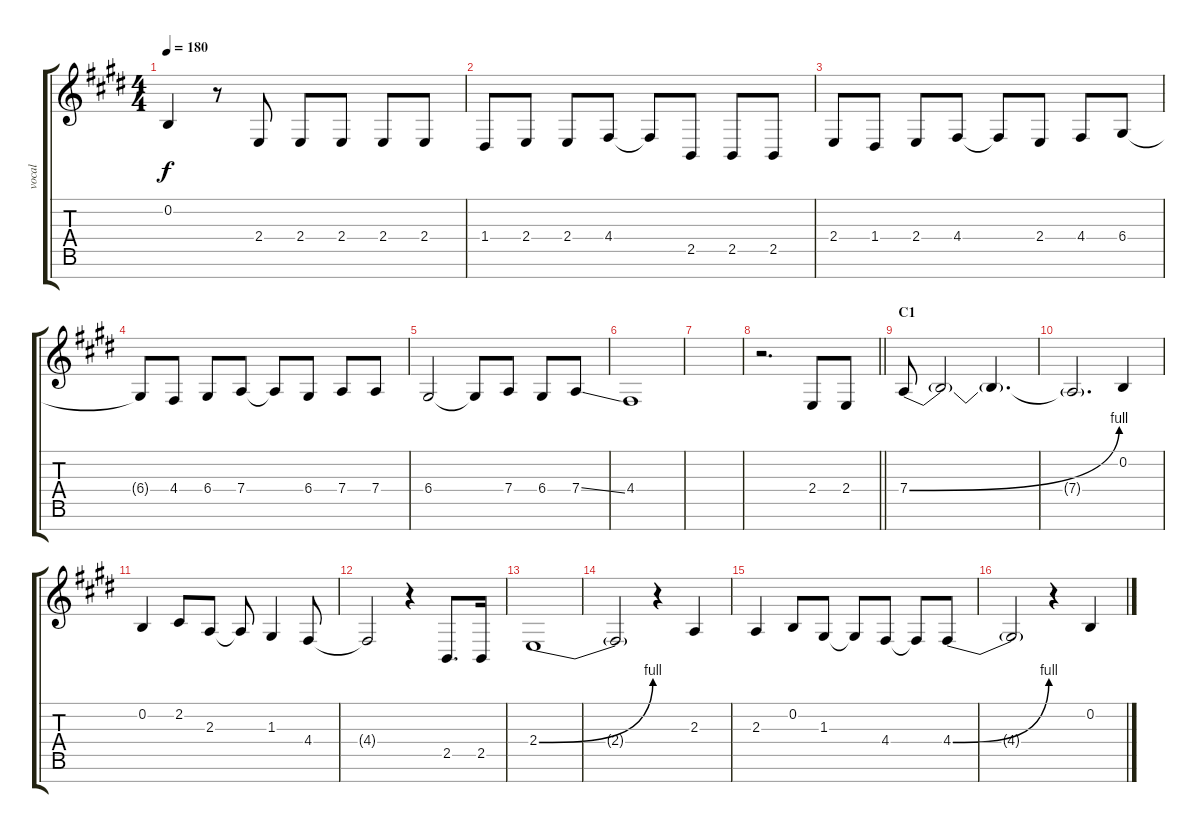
\track ("vocal" "vocal") {instrument lead6voice}
\staff {score tabs}
\tuning (E4 B3 G3 D3 A2 E2 B1) {hide}
\ts (4 4)
\tempo 180
\clef g2
\ks e
0.2.4{dy f} r.8 2.4.8 2.4.8 2.4.8 2.4.8 2.4.8 |
1.4.8 2.4.8 2.4.8 4.4.8 4.4{t}.8 2.5.8 2.5.8 2.5.8 |
2.4.8 1.4.8 2.4.8 4.4.8 4.4{t}.8 2.4.8 4.4.8 6.4.8 |
6.4{t}.8 4.4.8 6.4.8 7.4.8 7.4{t}.8 6.4.8 7.4.8 7.4.8 |
6.4.2 6.4{t}.8 7.4.8 6.4.8 7.4{ss}.8 |
4.4.1 |
|
\barLineRight lightlight
r.2{d} 2.4.8 2.4.8 |
\section ("" "C1")
7.4{be (bend 0 0 60 4)}.8 7.4{t}.2 7.4{t}.4{d} |
7.4{t}.2{d} 0.2.4 |
0.2.4 2.2.8 2.3.8 2.3{t}.8 1.3.4 4.4.8 |
4.4{t}.2 r.4 2.5.8{d} 2.5.16 |
2.4{be (bend 0 0 60 4)}.1 |
2.4{t}.2 r.4 2.3.4 |
2.3.4 0.2.8 1.3.8 1.3{t}.8 4.4.8 4.4{t}.8 4.4{be (bend 0 0 60 4)}.8 |
4.4{t}.2 r.4 0.2.4
